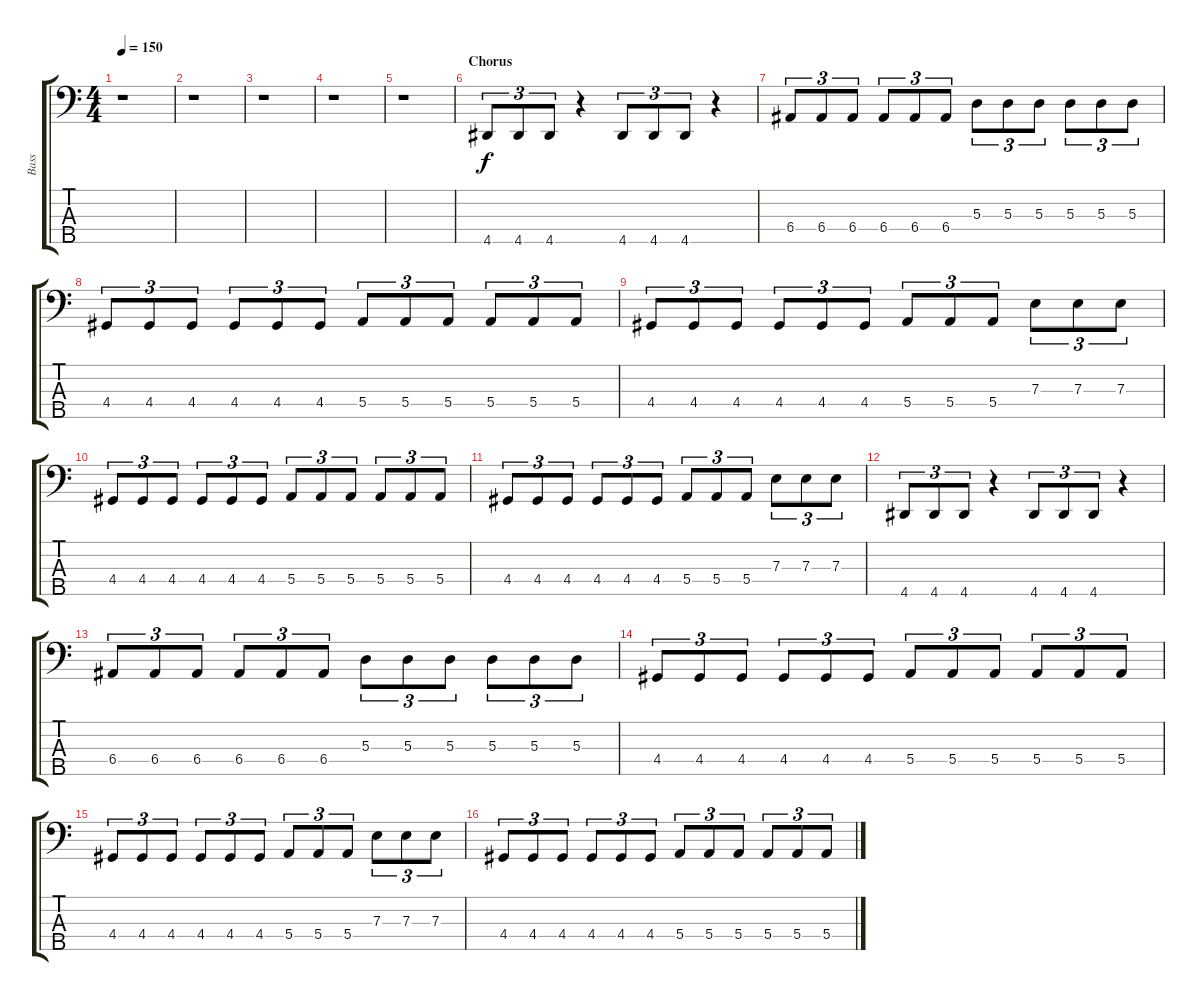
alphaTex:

\track ("Bass" "Bass") {instrument electricbassfinger}
\staff {score tabs}
\tuning (G2 D2 A1 E1 B0) {hide}
\ts (4 4)
\tempo 150
\clef f4
\ks c
r.1{dy f} |
r.1 |
r.1 |
r.1 |
r.1 |
\section ("" "Chorus")
4.5.8{tu (3 2)} 4.5.8{tu (3 2)} 4.5.8{tu (3 2)} r.4 4.5.8{tu (3 2)} 4.5.8{tu (3 2)} 4.5.8{tu (3 2)} r.4 |
6.4.8{tu (3 2)} 6.4.8{tu (3 2)} 6.4.8{tu (3 2)} 6.4.8{tu (3 2)} 6.4.8{tu (3 2)} 6.4.8{tu (3 2)} 5.3.8{tu (3 2)} 5.3.8{tu (3 2)} 5.3.8{tu (3 2)} 5.3.8{tu (3 2)} 5.3.8{tu (3 2)} 5.3.8{tu (3 2)} |
4.4.8{tu (3 2)} 4.4.8{tu (3 2)} 4.4.8{tu (3 2)} 4.4.8{tu (3 2)} 4.4.8{tu (3 2)} 4.4.8{tu (3 2)} 5.4.8{tu (3 2)} 5.4.8{tu (3 2)} 5.4.8{tu (3 2)} 5.4.8{tu (3 2)} 5.4.8{tu (3 2)} 5.4.8{tu (3 2)} |
4.4.8{tu (3 2)} 4.4.8{tu (3 2)} 4.4.8{tu (3 2)} 4.4.8{tu (3 2)} 4.4.8{tu (3 2)} 4.4.8{tu (3 2)} 5.4.8{tu (3 2)} 5.4.8{tu (3 2)} 5.4.8{tu (3 2)} 7.3.8{tu (3 2)} 7.3.8{tu (3 2)} 7.3.8{tu (3 2)} |
4.4.8{tu (3 2)} 4.4.8{tu (3 2)} 4.4.8{tu (3 2)} 4.4.8{tu (3 2)} 4.4.8{tu (3 2)} 4.4.8{tu (3 2)} 5.4.8{tu (3 2)} 5.4.8{tu (3 2)} 5.4.8{tu (3 2)} 5.4.8{tu (3 2)} 5.4.8{tu (3 2)} 5.4.8{tu (3 2)} |
4.4.8{tu (3 2)} 4.4.8{tu (3 2)} 4.4.8{tu (3 2)} 4.4.8{tu (3 2)} 4.4.8{tu (3 2)} 4.4.8{tu (3 2)} 5.4.8{tu (3 2)} 5.4.8{tu (3 2)} 5.4.8{tu (3 2)} 7.3.8{tu (3 2)} 7.3.8{tu (3 2)} 7.3.8{tu (3 2)} |
4.5.8{tu (3 2)} 4.5.8{tu (3 2)} 4.5.8{tu (3 2)} r.4 4.5.8{tu (3 2)} 4.5.8{tu (3 2)} 4.5.8{tu (3 2)} r.4 |
6.4.8{tu (3 2)} 6.4.8{tu (3 2)} 6.4.8{tu (3 2)} 6.4.8{tu (3 2)} 6.4.8{tu (3 2)} 6.4.8{tu (3 2)} 5.3.8{tu (3 2)} 5.3.8{tu (3 2)} 5.3.8{tu (3 2)} 5.3.8{tu (3 2)} 5.3.8{tu (3 2)} 5.3.8{tu (3 2)} |
4.4.8{tu (3 2)} 4.4.8{tu (3 2)} 4.4.8{tu (3 2)} 4.4.8{tu (3 2)} 4.4.8{tu (3 2)} 4.4.8{tu (3 2)} 5.4.8{tu (3 2)} 5.4.8{tu (3 2)} 5.4.8{tu (3 2)} 5.4.8{tu (3 2)} 5.4.8{tu (3 2)} 5.4.8{tu (3 2)} |
4.4.8{tu (3 2)} 4.4.8{tu (3 2)} 4.4.8{tu (3 2)} 4.4.8{tu (3 2)} 4.4.8{tu (3 2)} 4.4.8{tu (3 2)} 5.4.8{tu (3 2)} 5.4.8{tu (3 2)} 5.4.8{tu (3 2)} 7.3.8{tu (3 2)} 7.3.8{tu (3 2)} 7.3.8{tu (3 2)} |
4.4.8{tu (3 2)} 4.4.8{tu (3 2)} 4.4.8{tu (3 2)} 4.4.8{tu (3 2)} 4.4.8{tu (3 2)} 4.4.8{tu (3 2)} 5.4.8{tu (3 2)} 5.4.8{tu (3 2)} 5.4.8{tu (3 2)} 5.4.8{tu (3 2)} 5.4.8{tu (3 2)} 5.4.8{tu (3 2)}
